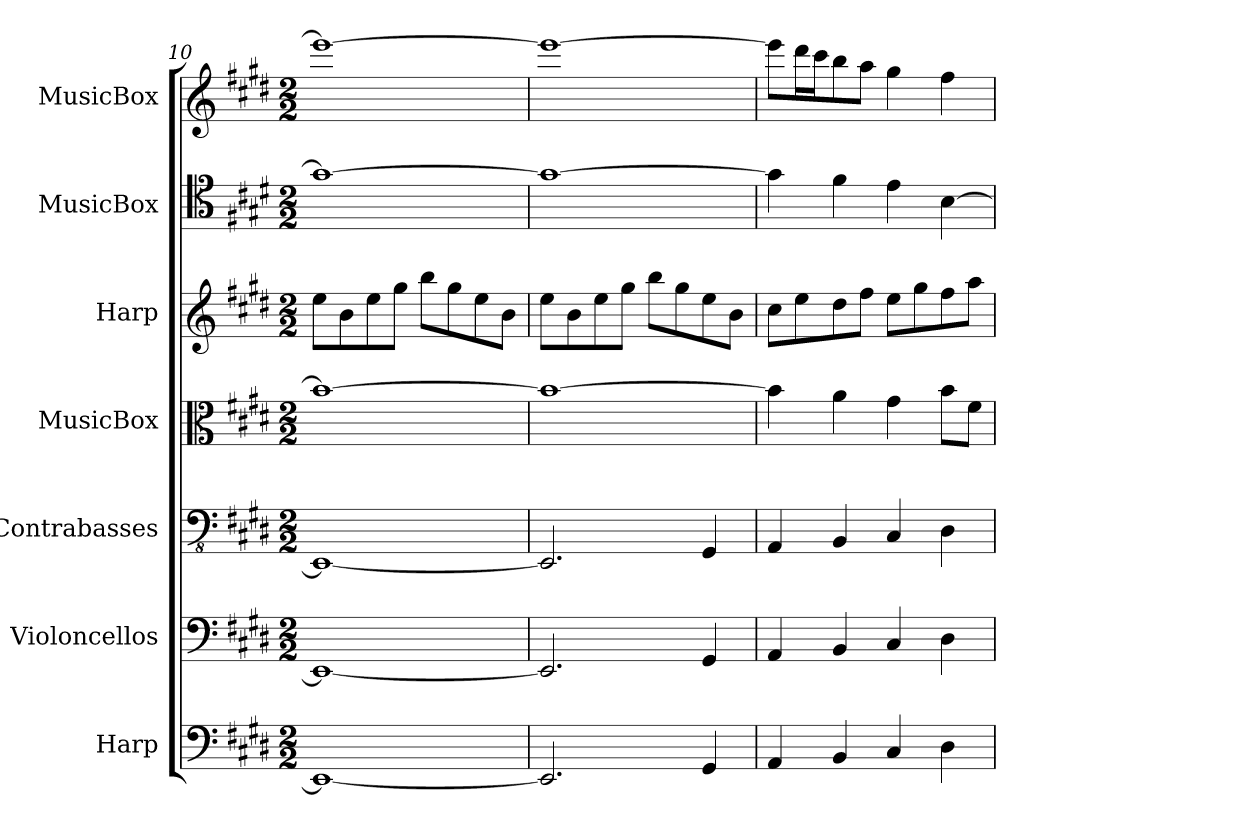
**kern	**kern	**kern	**kern	**kern	**kern	**kern
*part7	*part6	*part5	*part4	*part3	*part2	*part1
*staff7	*staff6	*staff5	*staff4	*staff3	*staff2	*staff1
*I"Harp	*I"Violoncellos	*I"Contrabasses	*I"MusicBox	*I"Harp	*I"MusicBox	*I"MusicBox
*I'Hrp.	*I'Vlcs.	*I'Cbs.	*I'MuBx.	*I'Hrp.	*I'MuBx.	*I'MuBx.
!!LO:PB:g=z
*clefF4	*clefF4	*clefFv4	*clefC3	*clefG2	*clefC4	*clefG2
*k[f#c#g#d#]	*k[f#c#g#d#]	*k[f#c#g#d#]	*k[f#c#g#d#]	*k[f#c#g#d#]	*k[f#c#g#d#]	*k[f#c#g#d#]
*E:	*E:	*E:	*E:	*E:	*E:	*E:
*M2/2	*M2/2	*M2/2	*M2/2	*M2/2	*M2/2	*M2/2
=10	=10	=10	=10	=10	=10	=10
1EE_	1EE_	1EEE_	1b_	8ee\L	1g#_	1eee_
.	.	.	.	8b\	.	.
.	.	.	.	8ee\	.	.
.	.	.	.	8gg#\J	.	.
.	.	.	.	8bb\L	.	.
.	.	.	.	8gg#\	.	.
.	.	.	.	8ee\	.	.
.	.	.	.	8b\J	.	.
=11	=11	=11	=11	=11	=11	=11
2.EE/]	2.EE/]	2.EEE/]	1b_	8ee\L	1g#_	1eee_
.	.	.	.	8b\	.	.
.	.	.	.	8ee\	.	.
.	.	.	.	8gg#\J	.	.
.	.	.	.	8bb\L	.	.
.	.	.	.	8gg#\	.	.
4GG#/	4GG#/	4GGG#/	.	8ee\	.	.
.	.	.	.	8b\J	.	.
=12	=12	=12	=12	=12	=12	=12
4AA/	4AA/	4AAA/	4b\]	8cc#\L	4g#\]	8eee\L]
.	.	.	.	8ee\	.	16ddd#\L
.	.	.	.	.	.	16ccc#\J
4BB/	4BB/	4BBB/	4a\	8dd#\	4f#\	8bb\
.	.	.	.	8ff#\J	.	8aa\J
4C#/	4C#/	4CC#/	4g#\	8ee\L	4e\	4gg#\
.	.	.	.	8gg#\	.	.
4D#\	4D#\	4DD#\	8b\L	8ff#\	[4B\	4ff#\
.	.	.	8f#\J	8aa\J	.	.
=	=	=	=	=	=	=
*-	*-	*-	*-	*-	*-	*-
